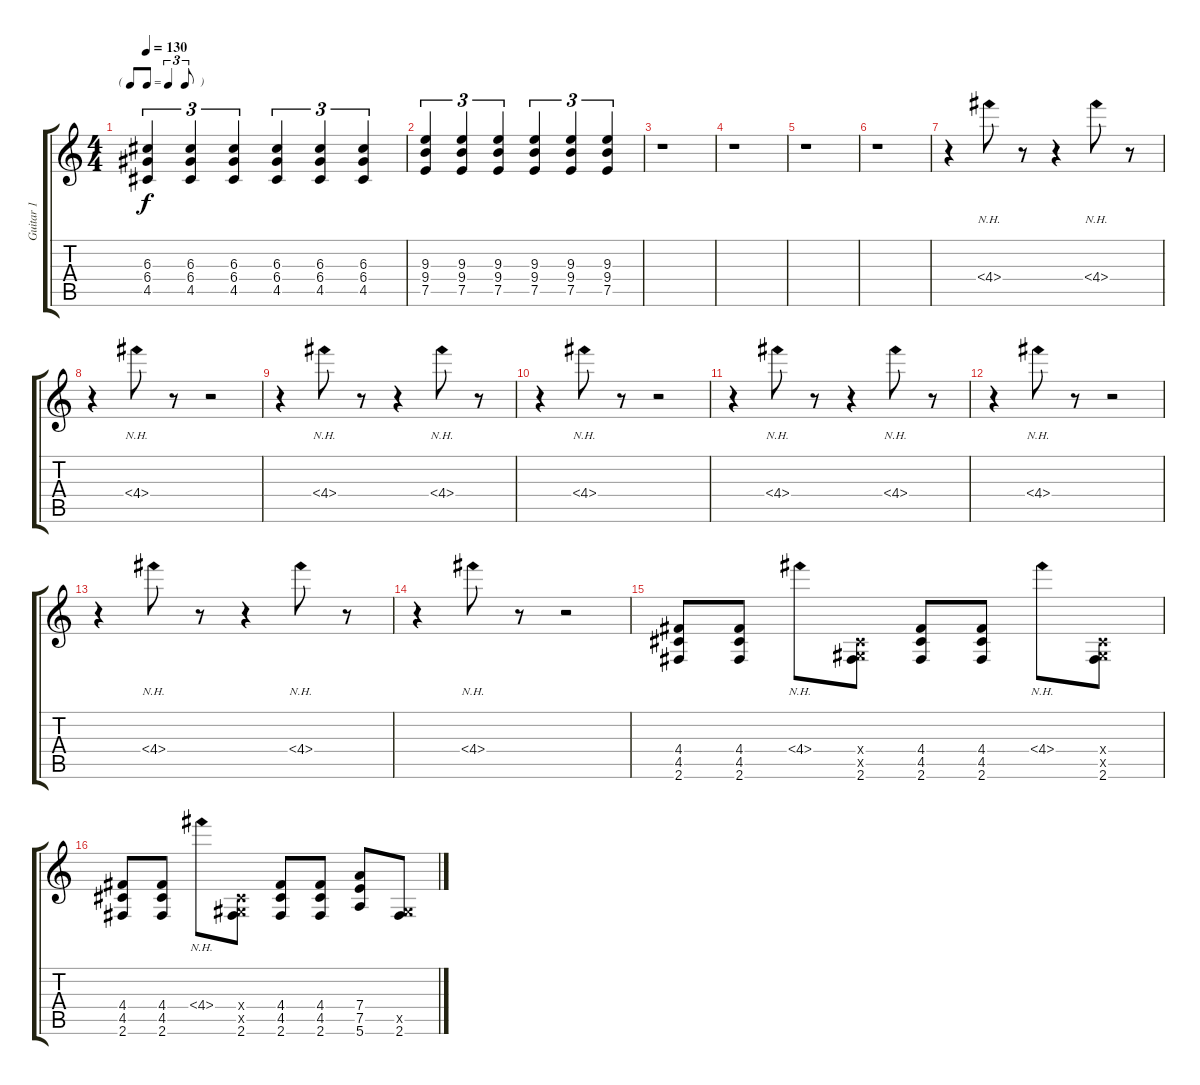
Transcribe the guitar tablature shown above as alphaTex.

\track ("Guitar 1" "Guitar 1") {instrument distortionguitar}
\staff {score tabs}
\tuning (E4 B3 G3 D3 A2 E2) {hide}
\ts (4 4)
\tf triplet8th
\tempo 130
\clef g2
\ks c
(6.3 6.4 4.5).4{tu (3 2) dy f} (6.3 6.4 4.5).4{tu (3 2)} (6.3 6.4 4.5).4{tu (3 2)} (6.3 6.4 4.5).4{tu (3 2)} (6.3 6.4 4.5).4{tu (3 2)} (6.3 6.4 4.5).4{tu (3 2)} |
(9.3 9.4 7.5).4{tu (3 2)} (9.3 9.4 7.5).4{tu (3 2)} (9.3 9.4 7.5).4{tu (3 2)} (9.3 9.4 7.5).4{tu (3 2)} (9.3 9.4 7.5).4{tu (3 2)} (9.3 9.4 7.5).4{tu (3 2)} |
r.1 |
r.1 |
r.1 |
r.1 |
r.4 4.4{nh}.8 r.8 r.4 4.4{nh}.8 r.8 |
r.4 4.4{nh}.8 r.8 r.2 |
r.4 4.4{nh}.8 r.8 r.4 4.4{nh}.8 r.8 |
r.4 4.4{nh}.8 r.8 r.2 |
r.4 4.4{nh}.8 r.8 r.4 4.4{nh}.8 r.8 |
r.4 4.4{nh}.8 r.8 r.2 |
r.4 4.4{nh}.8 r.8 r.4 4.4{nh}.8 r.8 |
r.4 4.4{nh}.8 r.8 r.2 |
(4.4 4.5 2.6).8 (4.4 4.5 2.6).8 4.4{nh}.8 (-1.4{x} -1.5{x} 2.6).8 (4.4 4.5 2.6).8 (4.4 4.5 2.6).8 4.4{nh}.8 (-1.4{x} -1.5{x} 2.6).8 |
(4.4 4.5 2.6).8 (4.4 4.5 2.6).8 4.4{nh}.8 (-1.4{x} -1.5{x} 2.6).8 (4.4 4.5 2.6).8 (4.4 4.5 2.6).8 (7.4 7.5 5.6).8 (-1.5{x} 2.6).8
